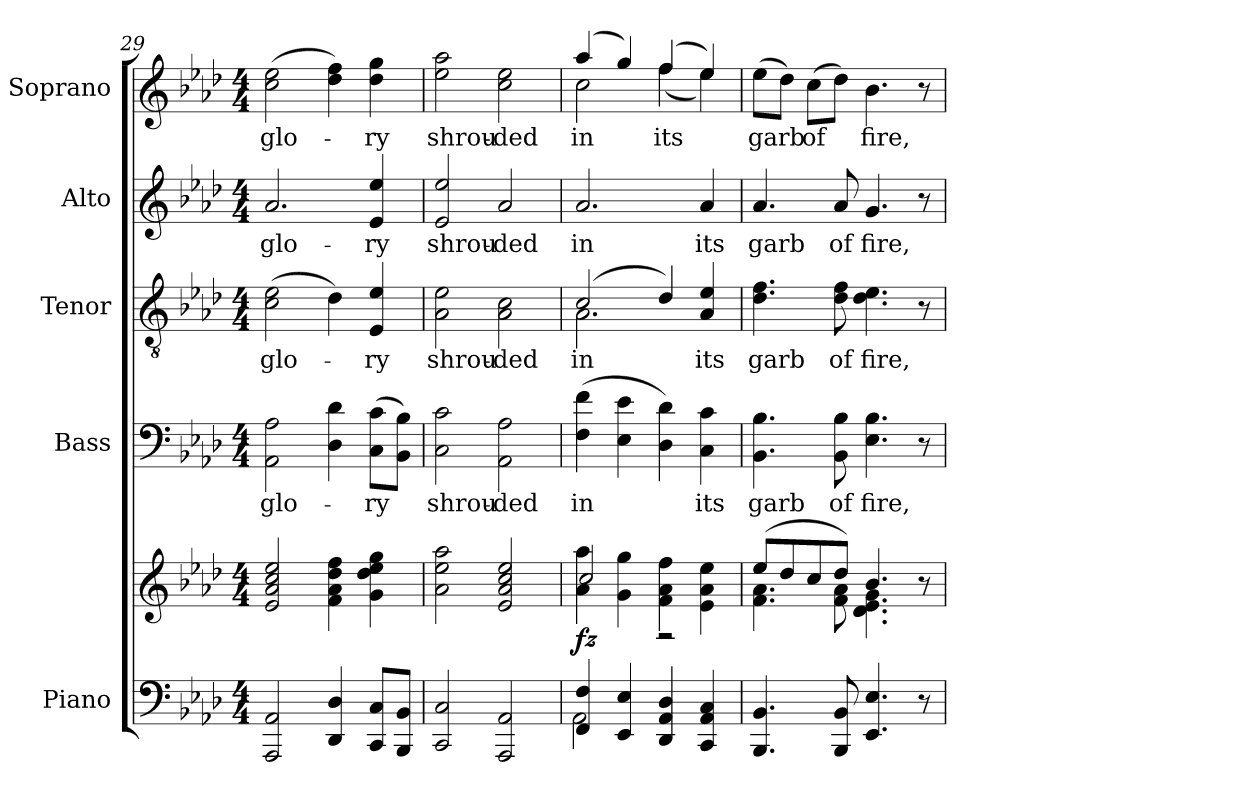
**kern	**kern	**dynam	**kern	**text	**kern	**text	**kern	**text	**kern	**text
*part5	*part5	*part5	*part4	*part4	*part3	*part3	*part2	*part2	*part1	*part1
*staff6	*staff5	*staff5/6	*staff4	*staff4	*staff3	*staff3	*staff2	*staff2	*staff1	*staff1
*I"Piano	*	*	*I"Bass	*	*I"Tenor	*	*I"Alto	*	*I"Soprano	*
*I'Pno.	*	*	*I'B.	*	*I'T.	*	*I'A.	*	*I'S.	*
*clefF4	*clefG2	*	*clefF4	*	*clefGv2	*	*clefG2	*	*clefG2	*
*	*	*	*	*	*ITrd7c12	*	*	*	*	*
*k[b-e-a-d-]	*k[b-e-a-d-]	*	*k[b-e-a-d-]	*	*k[b-e-a-d-]	*	*k[b-e-a-d-]	*	*k[b-e-a-d-]	*
*A-:	*A-:	*	*A-:	*	*A-:	*	*A-:	*	*A-:	*
*M4/4	*M4/4	*	*M4/4	*	*M4/4	*	*M4/4	*	*M4/4	*
=29	=29	=29	=29	=29	=29	=29	=29	=29	=29	=29
!	!	!	!	!LO:LY:b:color=#000000	!	!	!	!	!	!
!	!	!	!	!	!	!LO:LY:b:color=#000000	!	!	!	!
!	!	!	!	!	!	!	!	!LO:LY:b:color=#000000	!	!
!	!	!	!	!	!	!	!	!	!	!LO:LY:b:color=#000000
2AAA-i/ 2AA-i	2e-i/ 2a-i 2cci 2ee-i	.	2AA-i\ 2A-i	glo-	(2Ci\ 2E-i	glo-	2.a-i/	glo-	(2cci\ 2ee-i	glo-
4DD-i/ 4D-i	4fi\ 4a-i 4dd-i 4ffi	.	4D-i\ 4d-i	.	4D-i\)	.	.	.	4dd-i\ 4ffi)	.
!	!	!	!	!LO:LY:b:color=#000000	!	!	!	!	!	!
!	!	!	!	!	!	!LO:LY:b:color=#000000	!	!	!	!
!	!	!	!	!	!	!	!	!LO:LY:b:color=#000000	!	!
!	!	!	!	!	!	!	!	!	!	!LO:LY:b:color=#000000
8CCi/ 8CiL	4gi\ 4dd-i 4ee-i 4ggi	.	(8Ci\ 8ciL	-ry	4EE-i/ 4E-i	-ry	4e-i/ 4ee-i	-ry	4dd-i\ 4ggi	-ry
8BBB-i/ 8BB-iJ	.	.	8BB-i\ 8B-iJ)	.	.	.	.	.	.	.
=30	=30	=30	=30	=30	=30	=30	=30	=30	=30	=30
!	!	!	!	!LO:LY:b:color=#000000	!	!	!	!	!	!
!	!	!	!	!	!	!LO:LY:b:color=#000000	!	!	!	!
!	!	!	!	!	!	!	!	!LO:LY:b:color=#000000	!	!
!	!	!	!	!	!	!	!	!	!	!LO:LY:b:color=#000000
2CCi/ 2Ci	2a-i\ 2ee-i 2aa-i	.	2Ci\ 2ci	shrou-	2AA-i\ 2E-i	shrou-	2e-i/ 2ee-i	shrou-	2ee-i\ 2aa-i	shrou-
!	!	!	!	!LO:LY:b:color=#000000	!	!	!	!	!	!
!	!	!	!	!	!	!LO:LY:b:color=#000000	!	!	!	!
!	!	!	!	!	!	!	!	!LO:LY:b:color=#000000	!	!
!	!	!	!	!	!	!	!	!	!	!LO:LY:b:color=#000000
2AAA-i/ 2AA-i	2e-i/ 2a-i 2cci 2ee-i	.	2AA-i\ 2A-i	-ded	2AA-i\ 2Ci	-ded	2a-i/	-ded	2cci\ 2ee-i	-ded
=31	=31	=31	=31	=31	=31	=31	=31	=31	=31	=31
*^	*^	*	*	*	*	*	*	*	*	*
!	!	!	!	!	!	!LO:LY:b:color=#000000	!	!	!	!	!	!
!	!	!	!	!	!	!	!	!LO:LY:b:color=#000000	!	!	!	!
*	*	*	*	*	*	*	*^	*	*	*	*	*
!	!	!	!	!	!	!	!	!	!	!	!LO:LY:b:color=#000000	!	!
!	!	!	!	!	!	!	!	!	!	!	!	!	!LO:LY:b:color=#000000
*	*	*	*	*	*	*	*	*	*	*	*	*^	*
4FFi/ 4Fi	2AA-i\	4a-i\ 4aa-i	2cci/	fz	(4Fi\ 4fi	in	(2Ci/	2.AA-i\	in	2.a-i/	in	(4aa-i/	2cci\	in
4EE-i/ 4E-i	.	4gi\ 4ggi	.	.	4E-i\ 4e-i	.	.	.	.	.	.	4ggi/)	.	.
!	!	!	!	!	!	!	!	!	!	!	!	!	!	!LO:LY:b:color=#000000
4DD-i/ 4AA-i 4D-i	2ryy	4fi\ 4a-i 4ffi	2r	.	4D-i\ 4d-i)	.	4D-i/)	.	.	.	.	(4ffi/	(4ffi\	its
!	!	!	!	!	!	!LO:LY:b:color=#000000	!	!	!	!	!	!	!	!
!	!	!	!	!	!	!	!	!	!LO:LY:b:color=#000000	!	!	!	!	!
!	!	!	!	!	!	!	!	!	!	!	!LO:LY:b:color=#000000	!	!	!
4CCi/ 4AA-i 4Ci	.	4e-i\ 4a-i 4ee-i	.	.	4Ci\ 4ci	its	4AA-i/ 4E-i	4ryy	its	4a-i/	its	4ee-i/)	4ee-i\)	.
*v	*v	*	*	*	*	*	*v	*v	*	*	*	*v	*v	*
=32	=32	=32	=32	=32	=32	=32	=32	=32	=32	=32	=32
*	*	*	*	*	*	*^	*	*	*	*^	*
!	!	!	!	!	!LO:LY:b:color=#000000	!	!	!	!	!	!	!	!
*	*	*	*	*	*	*v	*v	*	*	*	*v	*v	*
*	*	*	*	*	*	*^	*	*	*	*^	*
!	!	!	!	!	!	!	!	!LO:LY:b:color=#000000	!	!	!	!	!
*	*	*	*	*	*	*v	*v	*	*	*	*v	*v	*
*	*	*	*	*	*	*^	*	*	*	*^	*
!	!	!	!	!	!	!	!	!	!	!LO:LY:b:color=#000000	!	!	!
*	*	*	*	*	*	*v	*v	*	*	*	*v	*v	*
*	*	*	*	*	*	*^	*	*	*	*^	*
!	!	!	!	!	!	!	!	!	!	!	!	!	!LO:LY:b:color=#000000
*	*	*	*	*	*	*v	*v	*	*	*	*v	*v	*
4.BBB-i/ 4.BB-i	(8ee-i/L	4.fi\ 4.a-i	.	4.BB-i\ 4.B-i	garb	4.D-i\ 4.Fi	garb	4.a-i/	garb	(8ee-i\L	garb
.	8dd-i/	.	.	.	.	.	.	.	.	8dd-i\J)	.
!	!	!	!	!	!	!	!	!	!	!	!LO:LY:b:color=#000000
.	8cci/	.	.	.	.	.	.	.	.	(8cci\L	of
!	!	!	!	!	!LO:LY:b:color=#000000	!	!	!	!	!	!
!	!	!	!	!	!	!	!LO:LY:b:color=#000000	!	!	!	!
!	!	!	!	!	!	!	!	!	!LO:LY:b:color=#000000	!	!
8BBB-i/ 8BB-i	8dd-i/J)	8fi\ 8a-i	.	8BB-i\ 8B-i	of	8D-i\ 8Fi	of	8a-i/	of	8dd-i\J)	.
!	!	!	!	!	!LO:LY:b:color=#000000	!	!	!	!	!	!
!	!	!	!	!	!	!	!LO:LY:b:color=#000000	!	!	!	!
!	!	!	!	!	!	!	!	!	!LO:LY:b:color=#000000	!	!
!	!	!	!	!	!	!	!	!	!	!	!LO:LY:b:color=#000000
4.EE-i/ 4.E-i	4.b-i/	4.d-i\ 4.e-i 4.gi	.	4.E-i\ 4.B-i	fire,	4.D-i\ 4.E-i	fire,	4.gi/	fire,	4.b-i\	fire,
8r	8r	8ryy	.	8r	.	8r	.	8r	.	8r	.
*	*v	*v	*	*	*	*	*	*	*	*	*
=	=	=	=	=	=	=	=	=	=	=
*-	*-	*-	*-	*-	*-	*-	*-	*-	*-	*-
